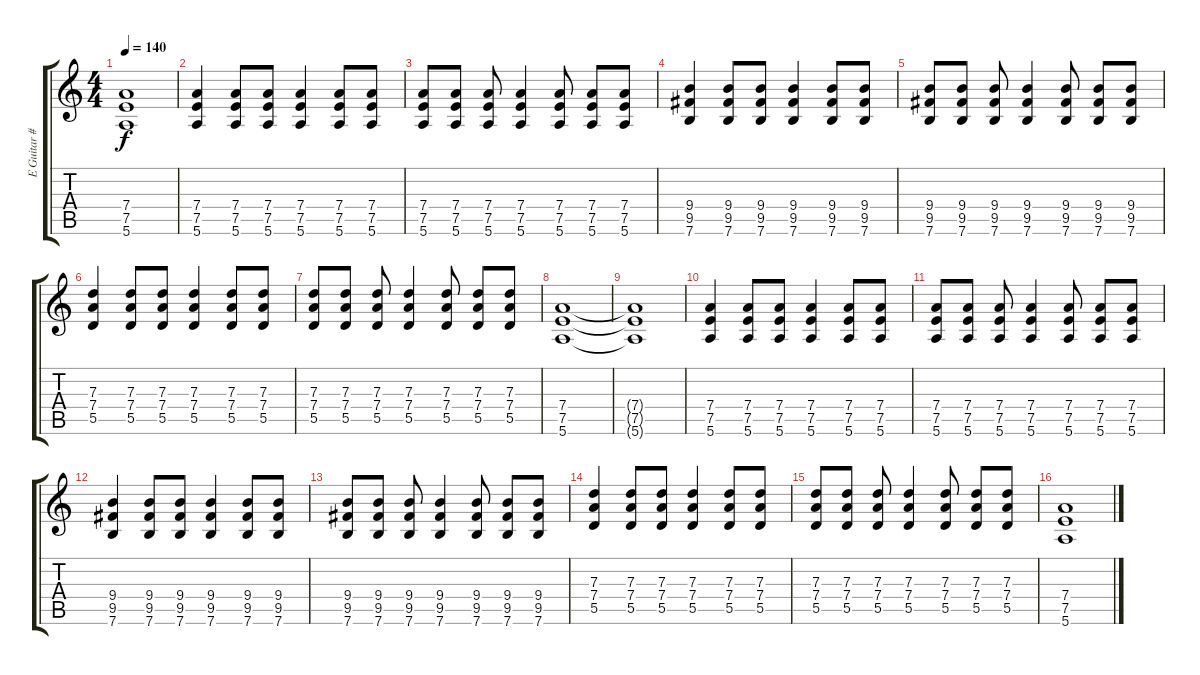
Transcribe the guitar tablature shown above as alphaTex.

\track ("E Guitar #2" "E Guitar #") {instrument electricguitarjazz}
\staff {score tabs}
\tuning (E4 B3 G3 D3 A2 E2) {hide}
\ts (4 4)
\tempo 140
\clef g2
\ks c
(7.4{t} 7.5{t} 5.6{t}).1{dy f} |
(7.4 7.5 5.6).4 (7.4 7.5 5.6).8 (7.4 7.5 5.6).8 (7.4 7.5 5.6).4 (7.4 7.5 5.6).8 (7.4 7.5 5.6).8 |
(7.4 7.5 5.6).8 (7.4 7.5 5.6).8 (7.4 7.5 5.6).8 (7.4 7.5 5.6).4 (7.4 7.5 5.6).8 (7.4 7.5 5.6).8 (7.4 7.5 5.6).8 |
(9.4 9.5 7.6).4 (9.4 9.5 7.6).8 (9.4 9.5 7.6).8 (9.4 9.5 7.6).4 (9.4 9.5 7.6).8 (9.4 9.5 7.6).8 |
(9.4 9.5 7.6).8 (9.4 9.5 7.6).8 (9.4 9.5 7.6).8 (9.4 9.5 7.6).4 (9.4 9.5 7.6).8 (9.4 9.5 7.6).8 (9.4 9.5 7.6).8 |
(7.3 7.4 5.5).4 (7.3 7.4 5.5).8 (7.3 7.4 5.5).8 (7.3 7.4 5.5).4 (7.3 7.4 5.5).8 (7.3 7.4 5.5).8 |
(7.3 7.4 5.5).8 (7.3 7.4 5.5).8 (7.3 7.4 5.5).8 (7.3 7.4 5.5).4 (7.3 7.4 5.5).8 (7.3 7.4 5.5).8 (7.3 7.4 5.5).8 |
(7.4 7.5 5.6).1 |
(7.4{t} 7.5{t} 5.6{t}).1 |
(7.4 7.5 5.6).4 (7.4 7.5 5.6).8 (7.4 7.5 5.6).8 (7.4 7.5 5.6).4 (7.4 7.5 5.6).8 (7.4 7.5 5.6).8 |
(7.4 7.5 5.6).8 (7.4 7.5 5.6).8 (7.4 7.5 5.6).8 (7.4 7.5 5.6).4 (7.4 7.5 5.6).8 (7.4 7.5 5.6).8 (7.4 7.5 5.6).8 |
(9.4 9.5 7.6).4 (9.4 9.5 7.6).8 (9.4 9.5 7.6).8 (9.4 9.5 7.6).4 (9.4 9.5 7.6).8 (9.4 9.5 7.6).8 |
(9.4 9.5 7.6).8 (9.4 9.5 7.6).8 (9.4 9.5 7.6).8 (9.4 9.5 7.6).4 (9.4 9.5 7.6).8 (9.4 9.5 7.6).8 (9.4 9.5 7.6).8 |
(7.3 7.4 5.5).4 (7.3 7.4 5.5).8 (7.3 7.4 5.5).8 (7.3 7.4 5.5).4 (7.3 7.4 5.5).8 (7.3 7.4 5.5).8 |
(7.3 7.4 5.5).8 (7.3 7.4 5.5).8 (7.3 7.4 5.5).8 (7.3 7.4 5.5).4 (7.3 7.4 5.5).8 (7.3 7.4 5.5).8 (7.3 7.4 5.5).8 |
(7.4 7.5 5.6).1
